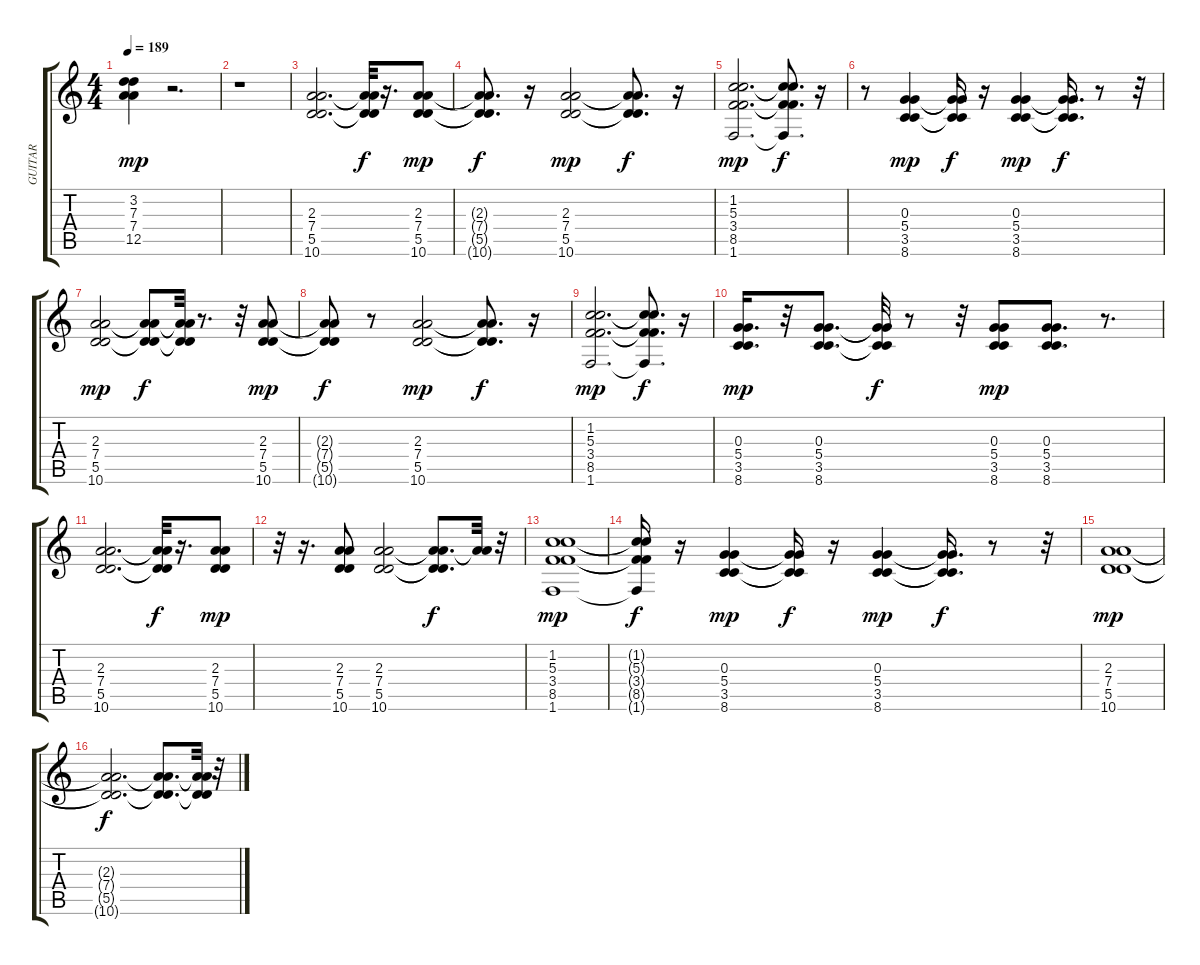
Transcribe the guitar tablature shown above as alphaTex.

\track ("GUITAR" "GUITAR") {instrument distortionguitar}
\staff {score tabs}
\tuning (E4 B3 G3 D3 A2 E2) {hide}
\ts (4 4)
\tempo 189
\clef g2
\ks c
(3.2 7.3 7.4 12.5).4{dy mp} r.2{d} |
r.1 |
(2.3 7.4 5.5 10.6).2{d} (2.3{t} 7.4{t} 5.5{t} 10.6{t}).32{dy f} r.16{d} (2.3 7.4 5.5 10.6).8{dy mp} |
(2.3{t} 7.4{t} 5.5{t} 10.6{t}).8{d dy f} r.16 (2.3 7.4 5.5 10.6).2{dy mp} (2.3{t} 7.4{t} 5.5{t} 10.6{t}).8{d dy f} r.16 |
(1.2 5.3 3.4 8.5 1.6).2{d dy mp} (1.2{t} 5.3{t} 3.4{t} 8.5{t} 1.6{t}).8{d dy f} r.16 |
r.8 (0.3 5.4 3.5 8.6).4{dy mp} (0.3{t} 5.4{t} 3.5{t} 8.6{t}).16{dy f} r.16 (0.3 5.4 3.5 8.6).4{dy mp} (0.3{t} 5.4{t} 3.5{t} 8.6{t}).16{d dy f} r.8 r.32 |
(2.3 7.4 5.5 10.6).2{dy mp} (2.3{t} 7.4{t} 5.5{t} 10.6{t}).8{dy f} (2.3{t} 7.4{t} 5.5{t} 10.6{t}).32 r.8{d} r.32 (2.3 7.4 5.5 10.6).8{dy mp} |
(2.3{t} 7.4{t} 5.5{t} 10.6{t}).8{dy f} r.8 (2.3 7.4 5.5 10.6).2{dy mp} (2.3{t} 7.4{t} 5.5{t} 10.6{t}).8{d dy f} r.16 |
(1.2 5.3 3.4 8.5 1.6).2{d dy mp} (1.2{t} 5.3{t} 3.4{t} 8.5{t} 1.6{t}).8{d dy f} r.16 |
(0.3 5.4 3.5 8.6).16{d dy mp} r.32 (0.3 5.4 3.5 8.6).8{d} (0.3{t} 5.4{t} 3.5{t} 8.6{t}).32{dy f} r.8 r.32 (0.3 5.4 3.5 8.6).8{dy mp} (0.3 5.4 3.5 8.6).8{d} r.8{d} |
(2.3 7.4 5.5 10.6).2{d} (2.3{t} 7.4{t} 5.5{t} 10.6{t}).32{dy f} r.16{d} (2.3 7.4 5.5 10.6).8{dy mp} |
r.32 r.16{d} (2.3 7.4 5.5 10.6).8 (2.3 7.4 5.5 10.6).2 (2.3{t} 7.4{t} 5.5{t} 10.6{t}).8{d dy f} (2.3{t} 7.4{t}).32 r.32 |
(1.2 5.3 3.4 8.5 1.6).1{dy mp} |
(1.2{t} 5.3{t} 3.4{t} 8.5{t} 1.6{t}).16{dy f} r.16 (0.3 5.4 3.5 8.6).4{dy mp} (0.3{t} 5.4{t} 3.5{t} 8.6{t}).16{dy f} r.16 (0.3 5.4 3.5 8.6).4{dy mp} (0.3{t} 5.4{t} 3.5{t} 8.6{t}).16{d dy f} r.8 r.32 |
(2.3 7.4 5.5 10.6).1{dy mp} |
(2.3{t} 7.4{t} 5.5{t} 10.6{t}).2{d dy f} (2.3{t} 7.4{t} 5.5{t} 10.6{t}).8{d} (2.3{t} 7.4{t} 5.5{t} 10.6{t}).32 r.32
